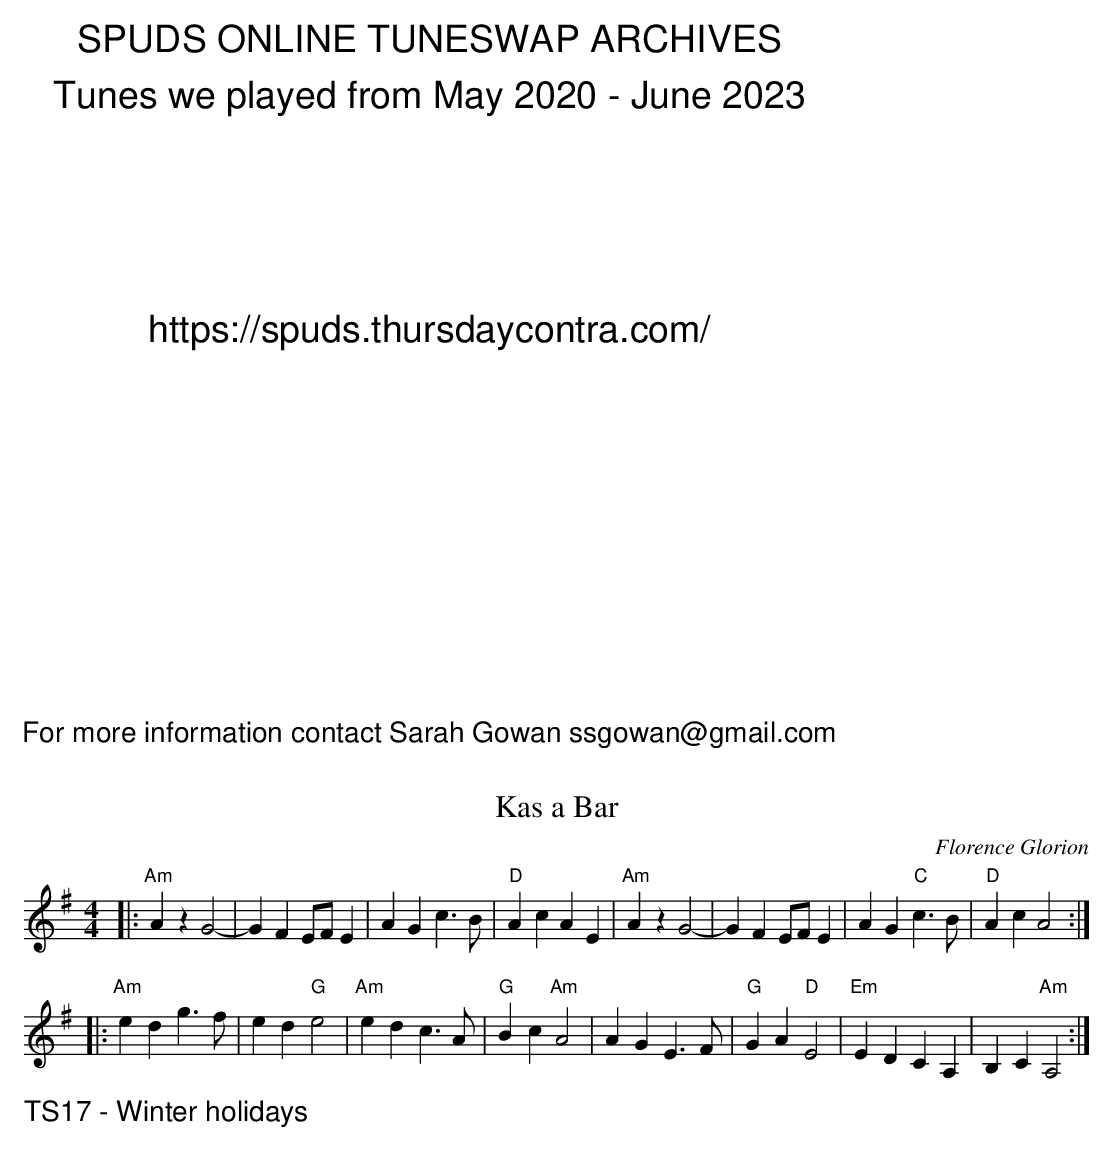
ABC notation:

X:1
T:Kas a Bar
C:Florence Glorion
M:4/4
K:Ador
|:"Am"A2z2G4-|G2F2EFE2|A2G2c3B|"D"A2c2A2E2|\
"Am"A2z2G4-|G2F2EFE2|A2G2"C"c3B|"D"A2c2A4:|
|:"Am"e2d2g3f|e2d2"G"e4|"Am"e2d2c3A|"G"B2c2"Am"A4|\
A2G2E3F|"G"G2A2"D"E4|"Em"E2D2C2A,2|B,2C2"Am"A,4:|
